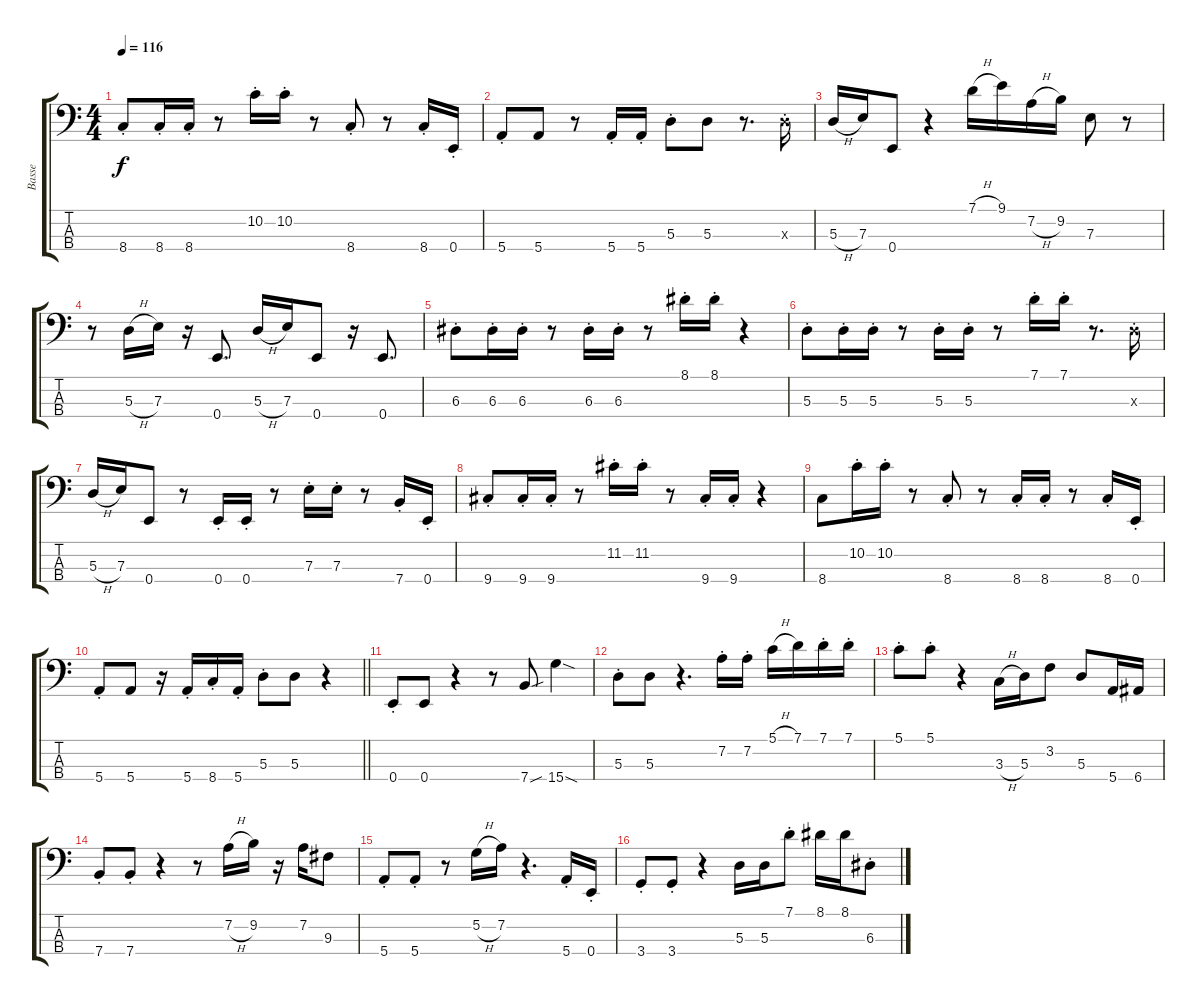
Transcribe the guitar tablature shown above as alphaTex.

\track ("Basse" "Basse") {instrument electricbassfinger}
\staff {score tabs}
\tuning (G2 D2 A1 E1) {hide}
\ts (4 4)
\tempo 116
\clef f4
\ks c
8.4{st}.8{dy f} 8.4{st}.16 8.4{st}.16 r.8 10.2{st}.16 10.2{st}.16 r.8 8.4{st}.8 r.8 8.4{st}.16 0.4{st}.16 |
5.4{st}.8 5.4.8 r.8 5.4{st}.16 5.4{st}.16 5.3{st}.8 5.3.8 r.8{d} 5.3{st x}.16 |
5.3{h}.16 7.3.16 0.4.8 r.4 7.1{h}.16 9.1.16 7.2{h}.16 9.2.16 7.3.8 r.8 |
r.8 5.3{h}.16 7.3.16 r.16 0.4.8{d} 5.3{h}.16 7.3.16 0.4.8 r.16 0.4.8{d} |
6.3{st}.8 6.3{st}.16 6.3{st}.16 r.8 6.3{st}.16 6.3{st}.16 r.8 8.1{st}.16 8.1{st}.16 r.4 |
5.3{st}.8 5.3{st}.16 5.3{st}.16 r.8 5.3{st}.16 5.3{st}.16 r.8 7.1{st}.16 7.1{st}.16 r.8{d} 5.3{st x}.16 |
5.3{h}.16 7.3.16 0.4.8 r.8 0.4{st}.16 0.4{st}.16 r.8 7.3{st}.16 7.3{st}.16 r.8 7.4{st}.16 0.4{st}.16 |
9.4{st}.8 9.4{st}.16 9.4{st}.16 r.8 11.2{st}.16 11.2{st}.16 r.8 9.4{st}.16 9.4{st}.16 r.4 |
8.4.8 10.2{st}.16 10.2{st}.16 r.8 8.4{st}.8 r.8 8.4{st}.16 8.4{st}.16 r.8 8.4{st}.16 0.4{st}.16 |
\barLineRight lightlight
5.4{st}.8 5.4.8 r.16 5.4{st}.16 8.4{st}.16 5.4{st}.16 5.3{st}.8 5.3.8 r.4 |
0.4{st}.8 0.4.8 r.4 r.8 7.4{sou}.8 15.4{sod}.4 |
5.3{st}.8 5.3.8 r.4{d} 7.2{st}.16 7.2{st}.16 5.1{h}.16 7.1.16 7.1{st}.16 7.1{st}.16 |
5.1{st}.8 5.1{st}.8 r.4 3.3{h}.16 5.3.16 3.2.8 5.3.8 5.4.16 6.4.16 |
7.4{st}.8 7.4{st}.8 r.4 r.8 7.2{h}.16 9.2.16 r.16 7.2.16 9.3.8 |
5.4{st}.8 5.4{st}.8 r.8 5.2{h}.16 7.2.16 r.4{d} 5.4{st}.16 0.4{st}.16 |
3.4{st}.8 3.4{st}.8 r.4 5.3.16 5.3.16 7.1{st}.8 8.1.16 8.1.16 6.3{st}.8
